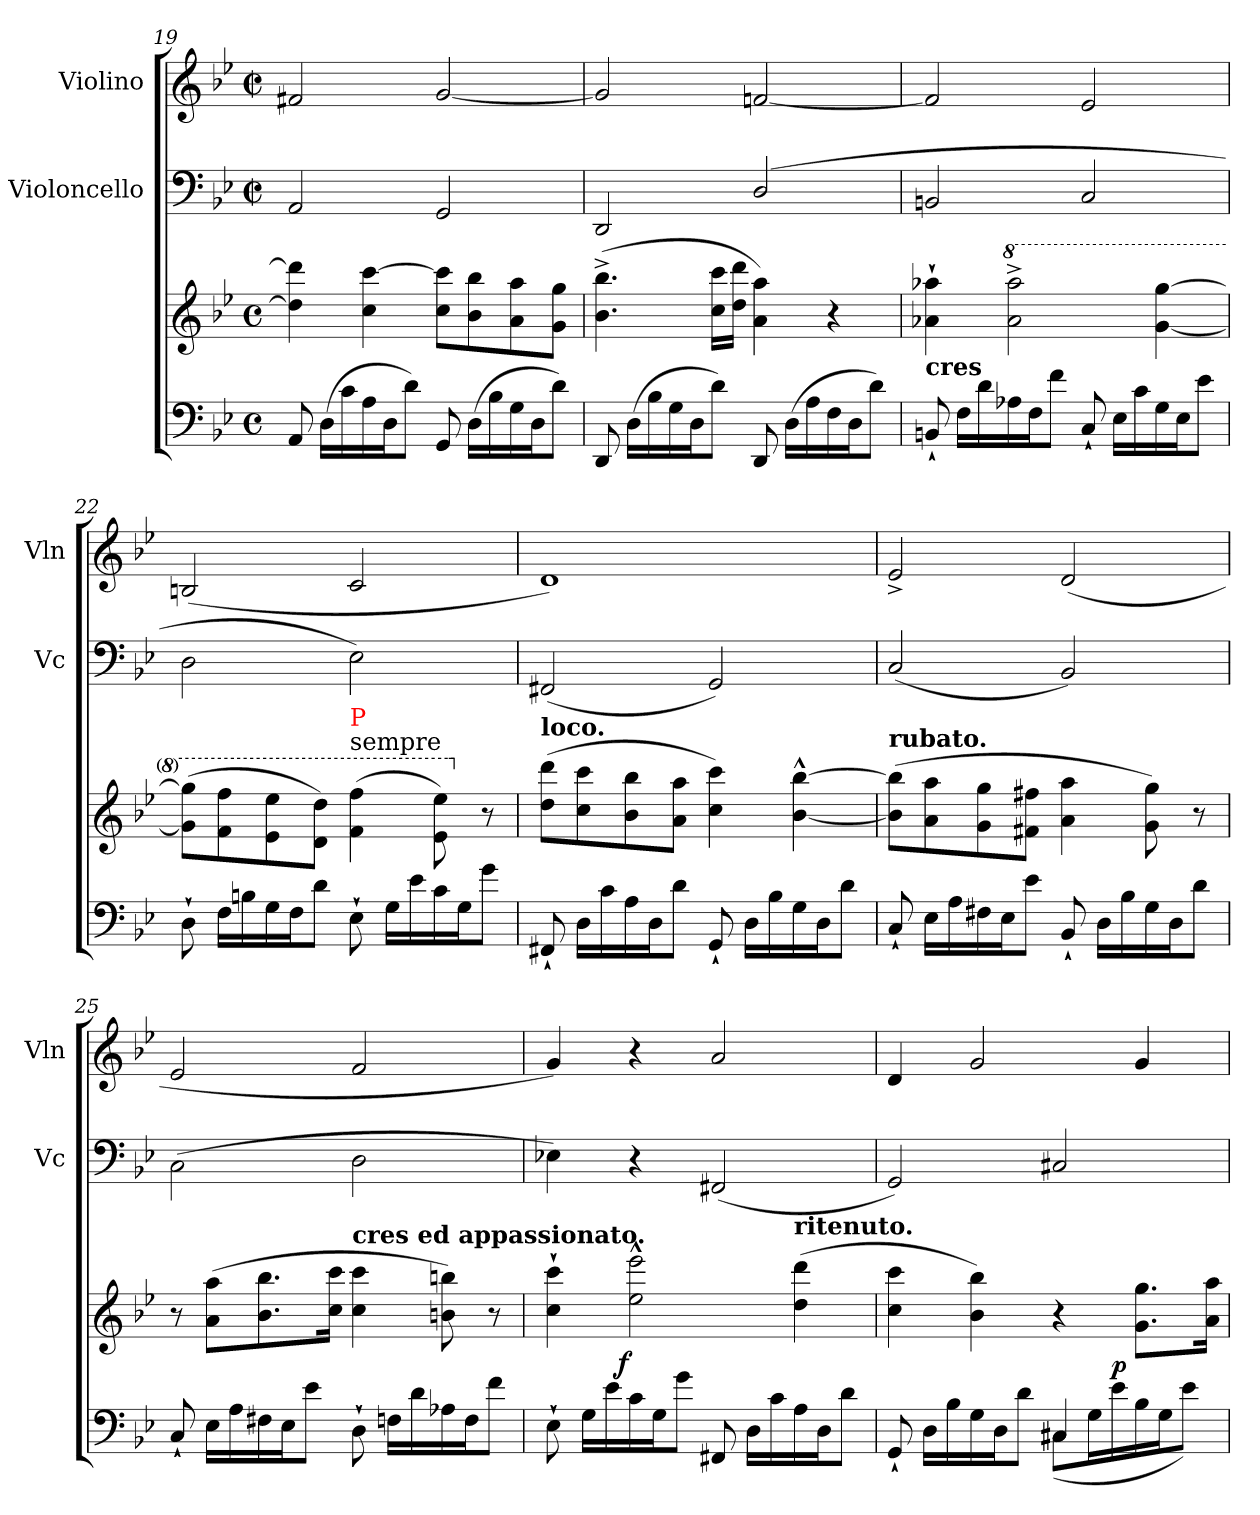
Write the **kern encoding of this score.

**kern	**kern	**dynam	**kern	**kern
*part3	*part3	*part3	*part2	*part1
*staff4	*staff3	*staff3/4	*staff2	*staff1
*	*	*	*I"Violoncello	*I"Violino
*	*	*	*I'Vc	*I'Vln
*clefF4	*clefG2	*	*clefF4	*clefG2
*k[b-e-]	*k[b-e-]	*	*k[b-e-]	*k[b-e-]
*g:	*g:	*	*g:	*g:
*M4/4	*M4/4	*	*M2/2	*M2/2
*met(c)	*met(c)	*	*met(c|)	*met(c|)
=19	=19	=19	=19	=19
8AA	4ddd] 4dd]	.	2AA	2f#X
(>16DLL	.	.	.	.
16c	.	.	.	.
16A	[4ccc 4cc	.	.	.
16DJ	.	.	.	.
8dJ)	.	.	.	.
8GG	8ccc] 8ccL	.	2GG	[2g
(>16DLL	8bb- 8b-	.	.	.
16B-	.	.	.	.
16G	8aa 8a	.	.	.
16DJ	.	.	.	.
8dJ)	8gg 8gJ	.	.	.
=20	=20	=20	=20	=20
8DD	(>4.bb-^< 4.b-^<	.	2DD	2g]
(>16DLL	.	.	.	.
16B-	.	.	.	.
16G	.	.	.	.
16DJ	.	.	.	.
8dJ)	16ccc 16ccLL	.	.	.
.	16ddd 16ddJJ	.	.	.
8DD	4aa 4a)	.	(<2D/	[2fn
(>16DLL	.	.	.	.
16A	.	.	.	.
16F	4r	.	.	.
16DJ	.	.	.	.
8dJ)	.	.	.	.
=21	=21	=21	=21	=21
!	!LO:TX:c:B:t=cres	!	!	!
8BBn`	4aa-X` 4a-X`	.	2BBn	2f]
16FLL	.	.	.	.
16d	.	.	.	.
*	*8va	*	*	*
16A-X	2aaa-^< 2aa-^<	.	.	.
16FJ	.	.	.	.
8fJ	.	.	.	.
8C`	.	.	2C	2e-
16E-LL	.	.	.	.
16c	.	.	.	.
16G	[4ggg [4gg	.	.	.
16E-J	.	.	.	.
8e-J	.	.	.	.
=22	=22	=22	=22	=22
8D`	(>8ggg] 8gg]L	.	2D	(<2Bn
16FLL	8fff 8ff	.	.	.
16Bn	.	.	.	.
16G	8eee- 8ee-	.	.	.
16FJ	.	.	.	.
8dJ	8ddd 8ddJ)	.	.	.
!	!LO:TX:a:t=sempre	!	!	!
!	!LO:TX:a:color=red:t=P	!	!	!
8E-`	(>4fff 4ff	.	2E-)	2c
16GLL	.	.	.	.
16e-	.	.	.	.
16c	8eee-\ 8ee-\)	.	.	.
16GJ	.	.	.	.
*	*X8va	*	*	*
8gJ	8r	.	.	.
=23	=23	=23	=23	=23
!	!LO:TX:a:B:t=loco.	!	!	!
8FF#X`	(>8ddd 8ddL	.	(<2FF#X	1d)
16DLL	8ccc 8cc	.	.	.
16c	.	.	.	.
16A	8bb- 8b-	.	.	.
16DJ	.	.	.	.
8dJ	8aa 8aJ	.	.	.
8GG`	4ccc 4cc)	.	2GG)	.
16DLL	.	.	.	.
16B-	.	.	.	.
16G	[4bb-^^ [4b-^^	.	.	.
16DJ	.	.	.	.
8dJ	.	.	.	.
=24	=24	=24	=24	=24
!	!LO:TX:a:B:t=rubato.	!	!	!
8C`	(>8bb-] 8b-]L	.	(<2C	2e-^<
16E-LL	8aa 8a	.	.	.
16A	.	.	.	.
16F#X	8gg 8g	.	.	.
16E-J	.	.	.	.
8e-J	8ff#X 8f#XJ	.	.	.
8BB-`	4aa 4a	.	2BB-)	(<2d
16DLL	.	.	.	.
16B-	.	.	.	.
16G	8gg 8g)	.	.	.
16DJ	.	.	.	.
8dJ	8r	.	.	.
=25	=25	=25	=25	=25
8C`	8r	.	(>2C\	2e-
16E-LL	(>8aa 8aL	.	.	.
16A	.	.	.	.
16F#X	8.bb- 8.b-	.	.	.
16E-J	.	.	.	.
8e-J	.	.	.	.
.	16ccc 16ccJk	.	.	.
!	!LO:TX:a:B:t=cres ed appassionato.	!	!	!
8D`	4ccc 4cc	.	2D\	2f
16FnLL	.	.	.	.
16d	.	.	.	.
16A-X	8bbn 8bn)	.	.	.
16FJ	.	.	.	.
8fJ	8r	.	.	.
=26	=26	=26	=26	=26
8E-`	4ccc`> 4cc`>	.	4E-X)	4g)
16GLL	.	.	.	.
16e-	.	.	.	.
!	!	!LO:DY:rj	!	!
16c	2eee-^^< 2ee-^^<	f	4r	4r
16GJ	.	.	.	.
8gJ	.	.	.	.
8FF#X	.	.	(2FF#X	2a
16DLL	.	.	.	.
16c	.	.	.	.
!	!LO:TX:a:B:t=ritenuto.	!	!	!
16A	(>4ddd 4dd	.	.	.
16DJ	.	.	.	.
8dJ	.	.	.	.
=27	=27	=27	=27	=27
*^	*^	*	*	*
8GG`	8ryy	4ccc 4cc	2ryy	.	2GG)	4d
4.ryy	16DLL	.	.	.	.	.
.	16B-	.	.	.	.	.
.	16G	4bb- 4b-)	.	.	.	2g
.	16DJ	.	.	.	.	.
.	8dJ	.	.	.	.	.
4C#X	(>8C#XL	4r	8.ryy	.	2C#X	.
.	16G\L	.	.	.	.	.
.	16e-	.	4ryy	p	.	.
4ryy	16B-	8.gg 8.gL	.	.	.	4g
.	16GJ	.	.	.	.	.
.	8e-J)	.	.	.	.	.
.	.	16aa 16aJk	16ryy	.	.	.
*v	*v	*	*	*	*	*
*	*v	*v	*	*	*
=	=	=	=	=
*-	*-	*-	*-	*-
